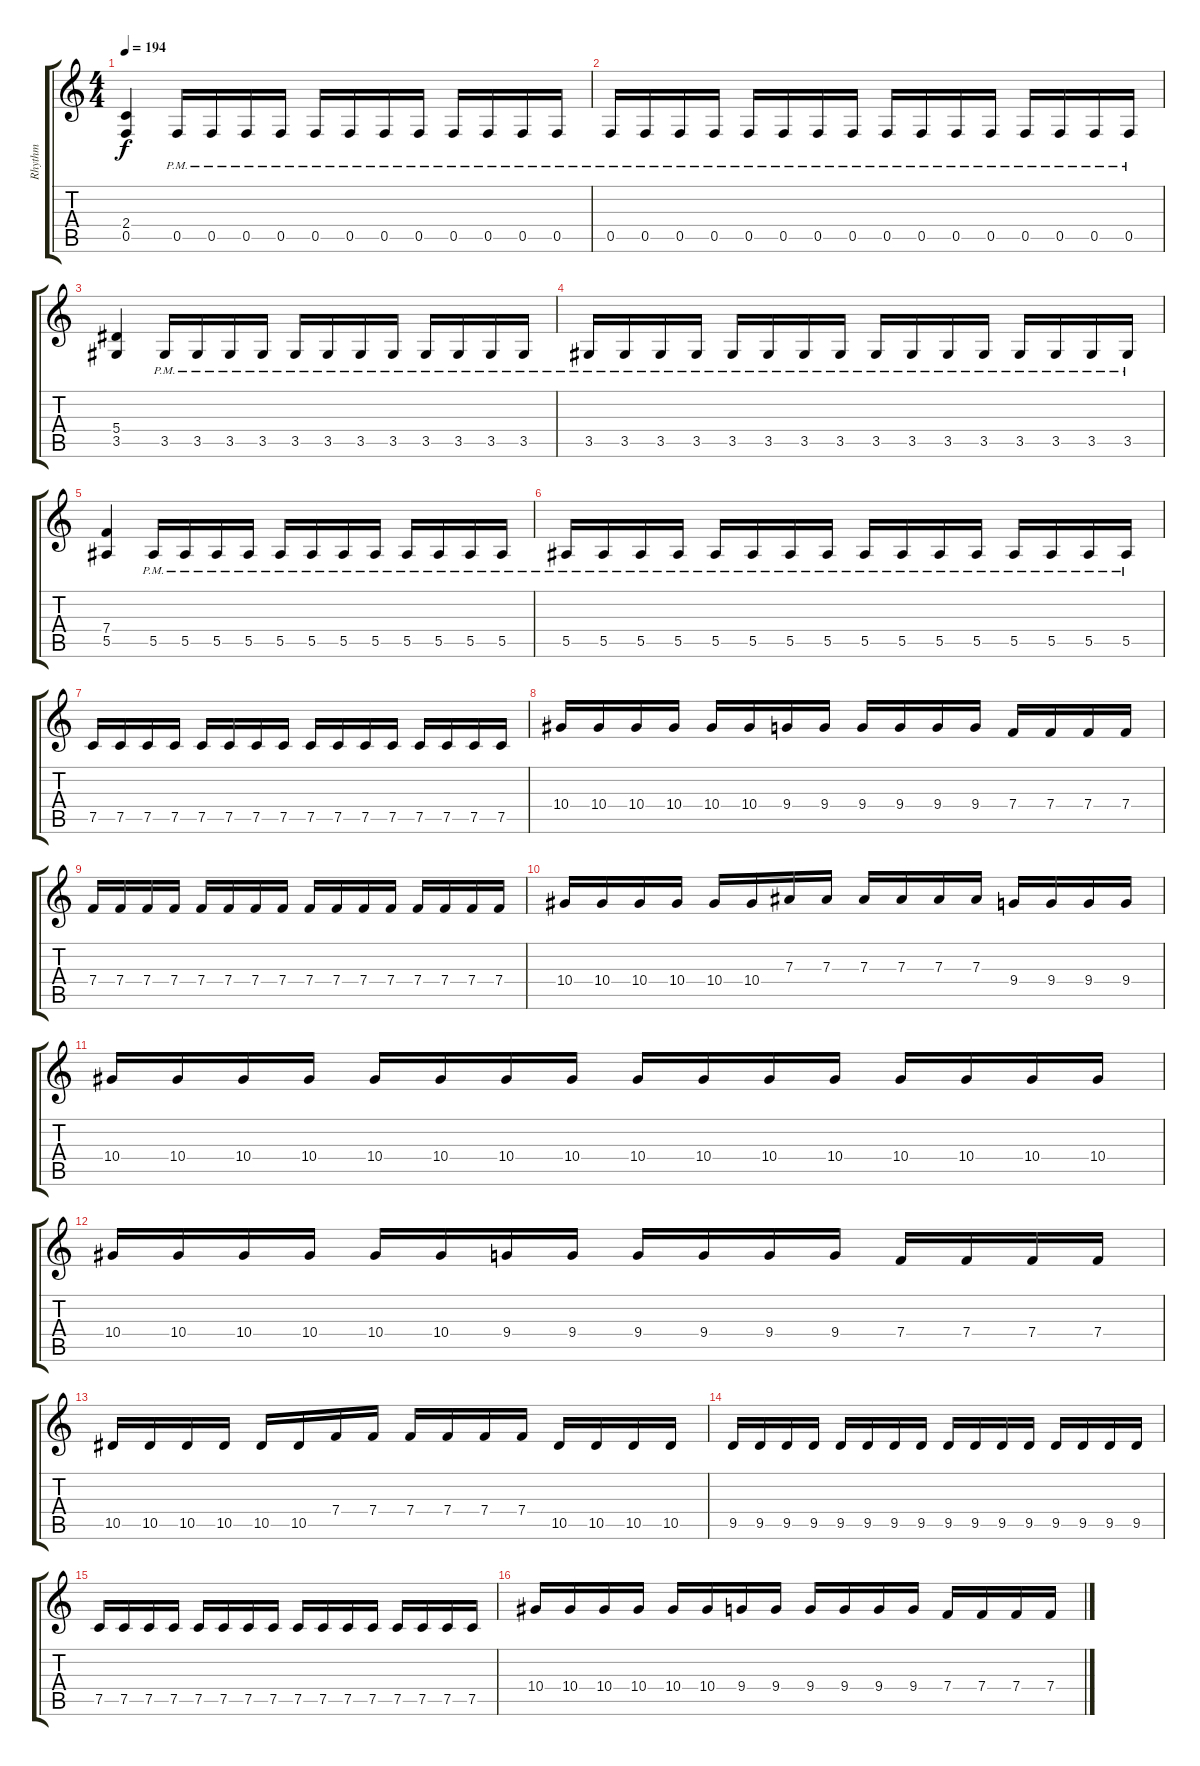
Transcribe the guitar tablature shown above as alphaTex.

\track ("Rhythm" "Rhythm") {instrument overdrivenguitar}
\staff {score tabs}
\tuning (C4 G3 Eb3 Bb2 F2 C2) {hide}
\ts (4 4)
\tempo 194
\clef g2
\ks c
(2.4 0.5).4{dy f} 0.5{pm}.16 0.5{pm}.16 0.5{pm}.16 0.5{pm}.16 0.5{pm}.16 0.5{pm}.16 0.5{pm}.16 0.5{pm}.16 0.5{pm}.16 0.5{pm}.16 0.5{pm}.16 0.5{pm}.16 |
0.5{pm}.16 0.5{pm}.16 0.5{pm}.16 0.5{pm}.16 0.5{pm}.16 0.5{pm}.16 0.5{pm}.16 0.5{pm}.16 0.5{pm}.16 0.5{pm}.16 0.5{pm}.16 0.5{pm}.16 0.5{pm}.16 0.5{pm}.16 0.5{pm}.16 0.5{pm}.16 |
(5.4 3.5).4 3.5{pm}.16 3.5{pm}.16 3.5{pm}.16 3.5{pm}.16 3.5{pm}.16 3.5{pm}.16 3.5{pm}.16 3.5{pm}.16 3.5{pm}.16 3.5{pm}.16 3.5{pm}.16 3.5{pm}.16 |
3.5{pm}.16 3.5{pm}.16 3.5{pm}.16 3.5{pm}.16 3.5{pm}.16 3.5{pm}.16 3.5{pm}.16 3.5{pm}.16 3.5{pm}.16 3.5{pm}.16 3.5{pm}.16 3.5{pm}.16 3.5{pm}.16 3.5{pm}.16 3.5{pm}.16 3.5{pm}.16 |
(7.4 5.5).4 5.5{pm}.16 5.5{pm}.16 5.5{pm}.16 5.5{pm}.16 5.5{pm}.16 5.5{pm}.16 5.5{pm}.16 5.5{pm}.16 5.5{pm}.16 5.5{pm}.16 5.5{pm}.16 5.5{pm}.16 |
5.5{pm}.16 5.5{pm}.16 5.5{pm}.16 5.5{pm}.16 5.5{pm}.16 5.5{pm}.16 5.5{pm}.16 5.5{pm}.16 5.5{pm}.16 5.5{pm}.16 5.5{pm}.16 5.5{pm}.16 5.5{pm}.16 5.5{pm}.16 5.5{pm}.16 5.5{pm}.16 |
7.5.16 7.5.16 7.5.16 7.5.16 7.5.16 7.5.16 7.5.16 7.5.16 7.5.16 7.5.16 7.5.16 7.5.16 7.5.16 7.5.16 7.5.16 7.5.16 |
10.4.16 10.4.16 10.4.16 10.4.16 10.4.16 10.4.16 9.4.16 9.4.16 9.4.16 9.4.16 9.4.16 9.4.16 7.4.16 7.4.16 7.4.16 7.4.16 |
7.4.16 7.4.16 7.4.16 7.4.16 7.4.16 7.4.16 7.4.16 7.4.16 7.4.16 7.4.16 7.4.16 7.4.16 7.4.16 7.4.16 7.4.16 7.4.16 |
10.4.16 10.4.16 10.4.16 10.4.16 10.4.16 10.4.16 7.3.16 7.3.16 7.3.16 7.3.16 7.3.16 7.3.16 9.4.16 9.4.16 9.4.16 9.4.16 |
10.4.16 10.4.16 10.4.16 10.4.16 10.4.16 10.4.16 10.4.16 10.4.16 10.4.16 10.4.16 10.4.16 10.4.16 10.4.16 10.4.16 10.4.16 10.4.16 |
10.4.16 10.4.16 10.4.16 10.4.16 10.4.16 10.4.16 9.4.16 9.4.16 9.4.16 9.4.16 9.4.16 9.4.16 7.4.16 7.4.16 7.4.16 7.4.16 |
10.5.16 10.5.16 10.5.16 10.5.16 10.5.16 10.5.16 7.4.16 7.4.16 7.4.16 7.4.16 7.4.16 7.4.16 10.5.16 10.5.16 10.5.16 10.5.16 |
9.5.16 9.5.16 9.5.16 9.5.16 9.5.16 9.5.16 9.5.16 9.5.16 9.5.16 9.5.16 9.5.16 9.5.16 9.5.16 9.5.16 9.5.16 9.5.16 |
7.5.16 7.5.16 7.5.16 7.5.16 7.5.16 7.5.16 7.5.16 7.5.16 7.5.16 7.5.16 7.5.16 7.5.16 7.5.16 7.5.16 7.5.16 7.5.16 |
10.4.16 10.4.16 10.4.16 10.4.16 10.4.16 10.4.16 9.4.16 9.4.16 9.4.16 9.4.16 9.4.16 9.4.16 7.4.16 7.4.16 7.4.16 7.4.16
